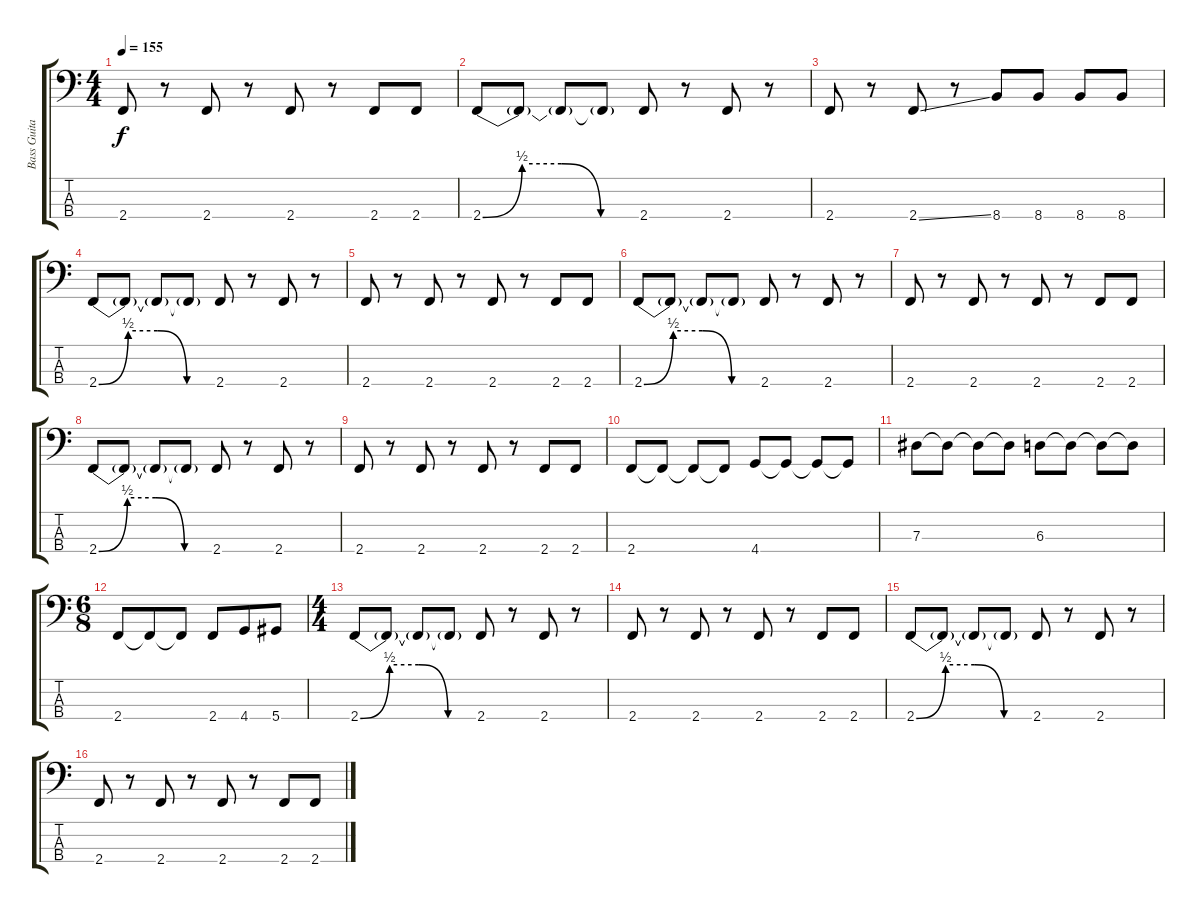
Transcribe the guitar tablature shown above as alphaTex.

\track ("Bass Guitar-Jeff Pilson" "Bass Guita") {instrument electricbasspick}
\staff {score tabs}
\tuning (Gb2 Db2 Ab1 Eb1) {hide}
\ts (4 4)
\tempo 155
\clef f4
\ks c
2.4.8{dy f} r.8 2.4.8 r.8 2.4.8 r.8 2.4.8 2.4.8 |
2.4{be (custom 0 0 15 2 30 2 45 0 60 0)}.8 2.4{t}.8 2.4{t}.8 2.4{t}.8 2.4.8 r.8 2.4.8 r.8 |
2.4.8 r.8 2.4{ss}.8 r.8 8.4.8 8.4.8 8.4.8 8.4.8 |
2.4{be (custom 0 0 15 2 30 2 45 0 60 0)}.8 2.4{t}.8 2.4{t}.8 2.4{t}.8 2.4.8 r.8 2.4.8 r.8 |
2.4.8 r.8 2.4.8 r.8 2.4.8 r.8 2.4.8 2.4.8 |
2.4{be (custom 0 0 15 2 30 2 45 0 60 0)}.8 2.4{t}.8 2.4{t}.8 2.4{t}.8 2.4.8 r.8 2.4.8 r.8 |
2.4.8 r.8 2.4.8 r.8 2.4.8 r.8 2.4.8 2.4.8 |
2.4{be (custom 0 0 15 2 30 2 45 0 60 0)}.8 2.4{t}.8 2.4{t}.8 2.4{t}.8 2.4.8 r.8 2.4.8 r.8 |
2.4.8 r.8 2.4.8 r.8 2.4.8 r.8 2.4.8 2.4.8 |
2.4.8 2.4{t}.8 2.4{t}.8 2.4{t}.8 4.4.8 4.4{t}.8 4.4{t}.8 4.4{t}.8 |
7.3.8 7.3{t}.8 7.3{t}.8 7.3{t}.8 6.3.8 6.3{t}.8 6.3{t}.8 6.3{t}.8 |
\ts (6 8)
2.4.8 2.4{t}.8 2.4{t}.8 2.4.8 4.4.8 5.4.8 |
\ts (4 4)
2.4{be (custom 0 0 15 2 30 2 45 0 60 0)}.8 2.4{t}.8 2.4{t}.8 2.4{t}.8 2.4.8 r.8 2.4.8 r.8 |
2.4.8 r.8 2.4.8 r.8 2.4.8 r.8 2.4.8 2.4.8 |
2.4{be (custom 0 0 15 2 30 2 45 0 60 0)}.8 2.4{t}.8 2.4{t}.8 2.4{t}.8 2.4.8 r.8 2.4.8 r.8 |
2.4.8 r.8 2.4.8 r.8 2.4.8 r.8 2.4.8 2.4.8
